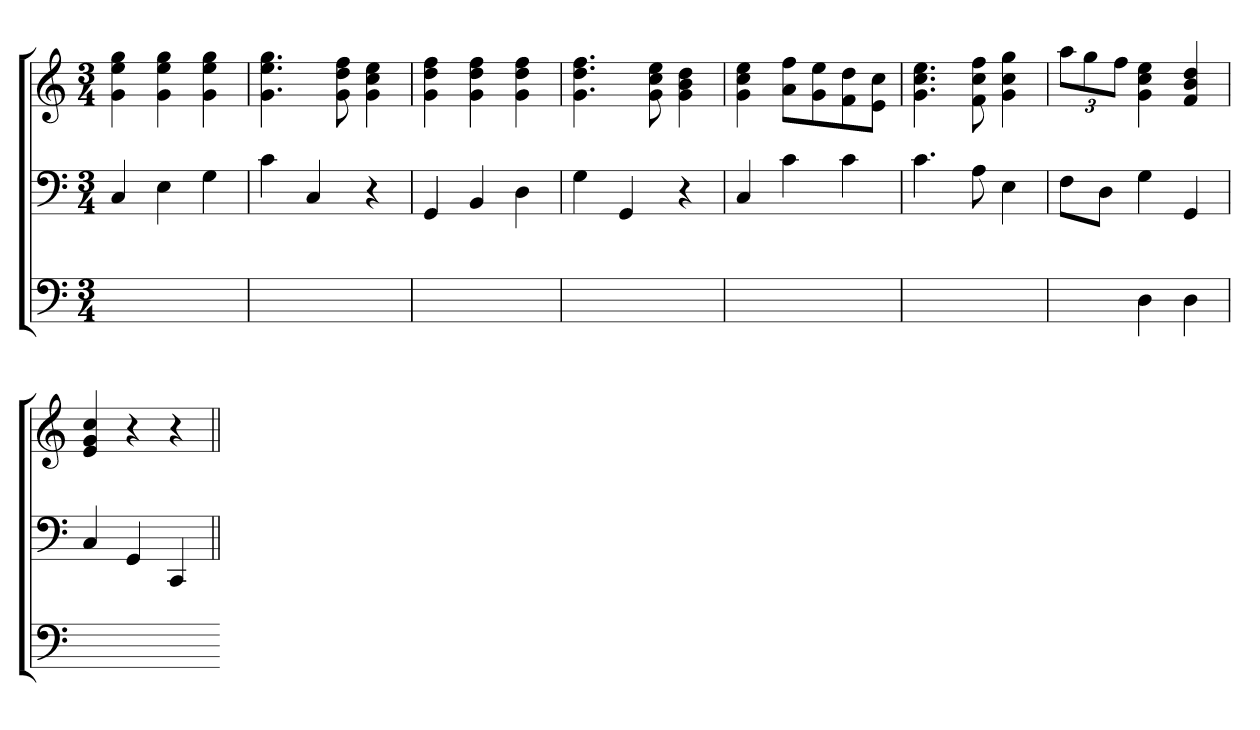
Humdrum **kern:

**kern	**kern	**kern
*part3	*part2	*part1
*staff3	*staff2	*staff1
*	*clefF4	*clefG2
*M3/4	*M3/4	*M3/4
=	=	=
2.ryy	4C	4g 4ee 4gg
.	4E	4g 4ee 4gg
.	4G	4g 4ee 4gg
=	=	=
2.ryy	4c	4.g 4.ee 4.gg
.	4C	.
.	.	8g 8dd 8ff
.	4r	4g 4cc 4ee
=	=	=
2.ryy	4GG	4g 4dd 4ff
.	4BB	4g 4dd 4ff
.	4D	4g 4dd 4ff
=	=	=
2.ryy	4G	4.g 4.dd 4.ff
.	4GG	.
.	.	8g 8cc 8ee
.	4r	4g 4b 4dd
=	=	=
2.ryy	4C	4g 4cc 4ee
.	4c	8a 8ffL
.	.	8g 8ee
.	4c	8f 8dd
.	.	8e 8ccJ
=	=	=
2.ryy	4.c	4.g 4.cc 4.ee
.	8A	8f 8cc 8ff
.	4E	4g 4cc 4gg
=	=	=
4ryy	8FL	12aaL
.	.	12gg
.	8DJ	.
.	.	12ffJ
4D	4G	4g 4cc 4ee
4D	4GG	4f 4b 4dd
=	=	=
2.ryy	4C	4e 4g 4cc
.	4GG	4r
.	4CC	4r
==	=||	=||
*-	*-	*-
